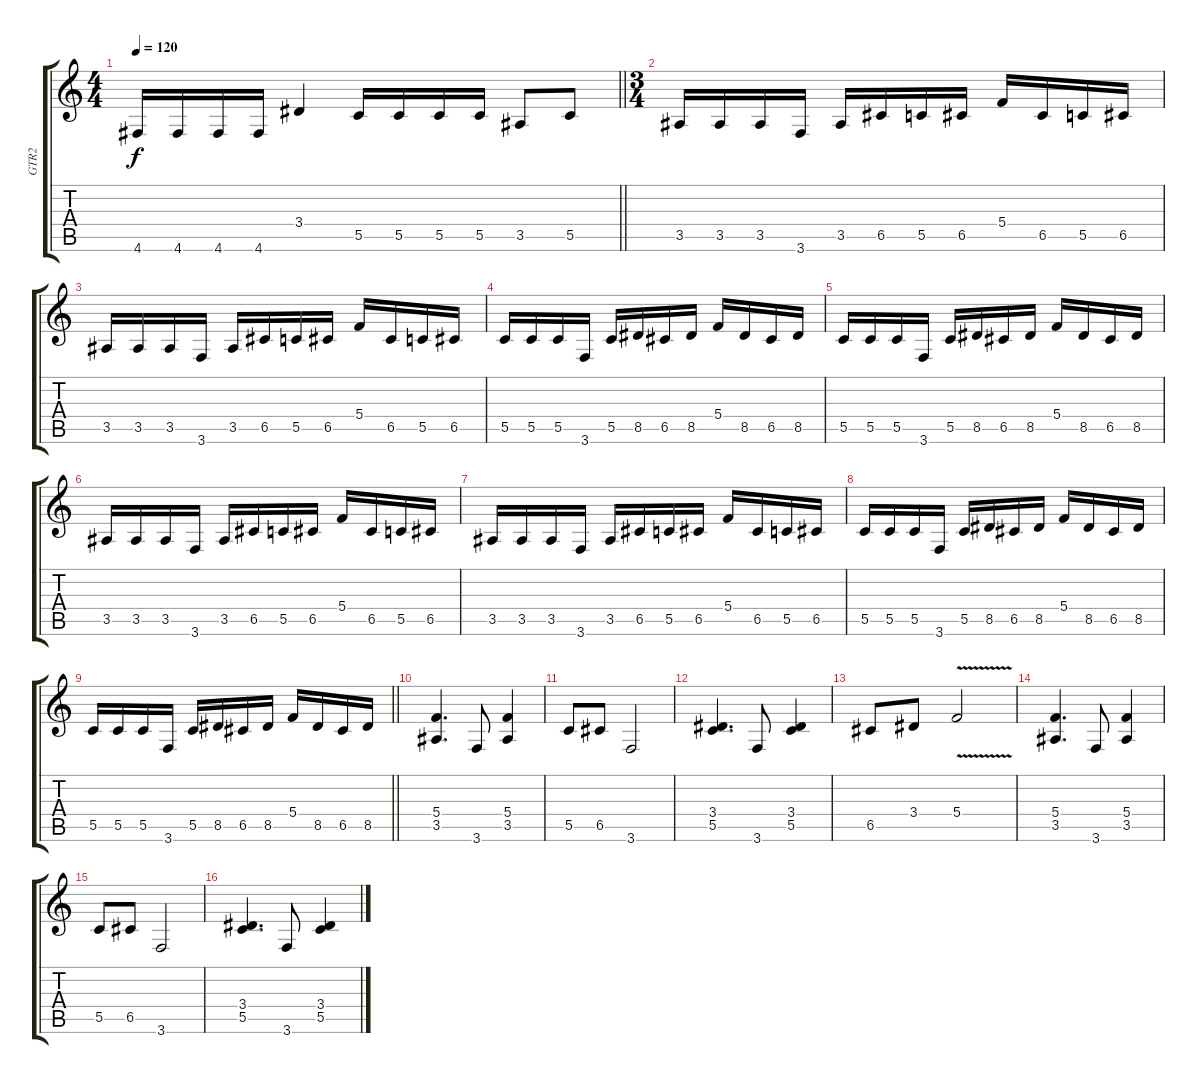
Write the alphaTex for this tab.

\track ("GTR2" "GTR2") {instrument overdrivenguitar}
\staff {score tabs}
\tuning (D4 A3 F3 C3 G2 D2) {hide}
\ts (4 4)
\tempo 120
\clef g2
\barLineRight lightlight
\ks c
4.6.16{dy f} 4.6.16 4.6.16 4.6.16 3.4.4 5.5.16 5.5.16 5.5.16 5.5.16 3.5.8 5.5.8 |
\ts (3 4)
3.5.16 3.5.16 3.5.16 3.6.16 3.5.16 6.5.16 5.5.16 6.5.16 5.4.16 6.5.16 5.5.16 6.5.16 |
3.5.16 3.5.16 3.5.16 3.6.16 3.5.16 6.5.16 5.5.16 6.5.16 5.4.16 6.5.16 5.5.16 6.5.16 |
5.5.16 5.5.16 5.5.16 3.6.16 5.5.16 8.5.16 6.5.16 8.5.16 5.4.16 8.5.16 6.5.16 8.5.16 |
5.5.16 5.5.16 5.5.16 3.6.16 5.5.16 8.5.16 6.5.16 8.5.16 5.4.16 8.5.16 6.5.16 8.5.16 |
3.5.16 3.5.16 3.5.16 3.6.16 3.5.16 6.5.16 5.5.16 6.5.16 5.4.16 6.5.16 5.5.16 6.5.16 |
3.5.16 3.5.16 3.5.16 3.6.16 3.5.16 6.5.16 5.5.16 6.5.16 5.4.16 6.5.16 5.5.16 6.5.16 |
5.5.16 5.5.16 5.5.16 3.6.16 5.5.16 8.5.16 6.5.16 8.5.16 5.4.16 8.5.16 6.5.16 8.5.16 |
\barLineRight lightlight
5.5.16 5.5.16 5.5.16 3.6.16 5.5.16 8.5.16 6.5.16 8.5.16 5.4.16 8.5.16 6.5.16 8.5.16 |
(5.4 3.5).4{d} 3.6.8 (5.4 3.5).4 |
5.5.8 6.5.8 3.6.2 |
(3.4 5.5).4{d} 3.6.8 (3.4 5.5).4 |
6.5.8 3.4.8 5.4{v}.2 |
(5.4 3.5).4{d} 3.6.8 (5.4 3.5).4 |
5.5.8 6.5.8 3.6.2 |
(3.4 5.5).4{d} 3.6.8 (3.4 5.5).4
